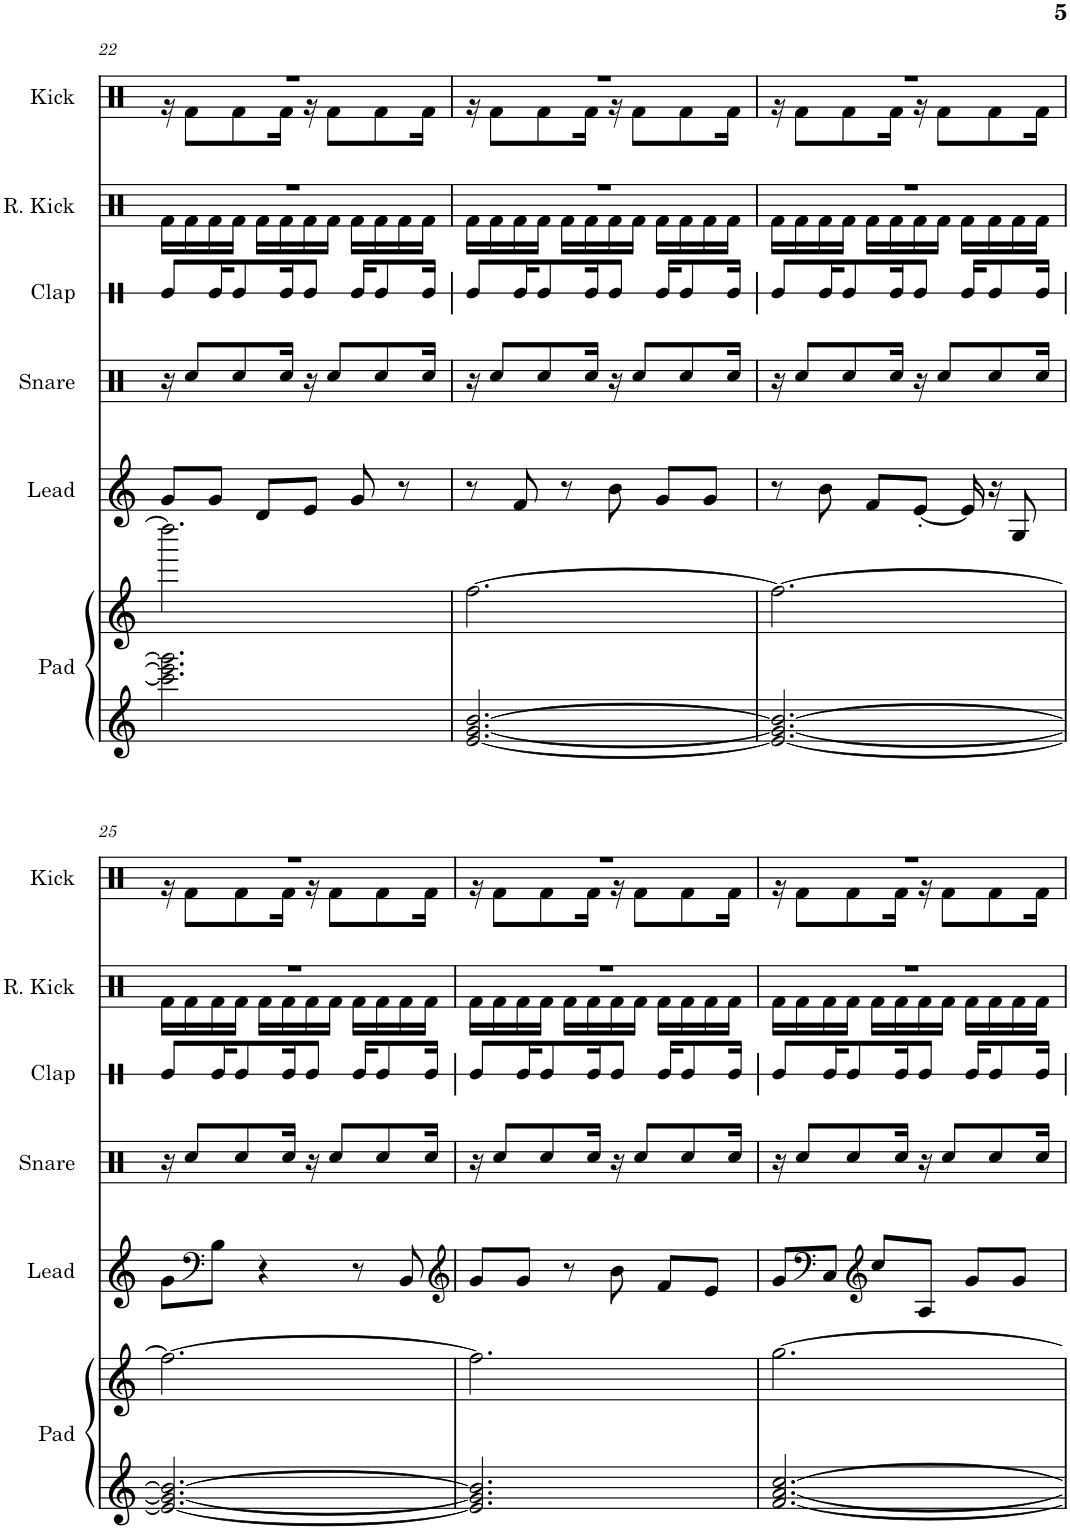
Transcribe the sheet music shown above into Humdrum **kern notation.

**kern	**kern	**kern	**kern	**kern	**kern	**kern
*part6	*part6	*part5	*part4	*part3	*part2	*part1
*staff7	*staff6	*staff5	*staff4	*staff3	*staff2	*staff1
*I"Pad	*	*I"Lead	*I"Snare	*I"Clap	*I"Reverb Kick	*I"Kick
*I'Pad	*	*I'Lead	*I'Snare	*I'Clap	*I'R. Kick	*I'Kick
!!LO:PB:g=z
*clefG2	*clefG2	*clefG2	*clefX	*clefX	*clefX	*clefX
*k[]	*k[]	*k[]	*k[]	*k[]	*k[]	*k[]
*M3/4	*M3/4	*M3/4	*M3/4	*M3/4	*M3/4	*M3/4
=22	=22	=22	=22	=22	=22	=22
*	*	*	*	*	*^	*^
2.ccc\] 2.eee\] 2.ggg\]	2.dddd\]	8g/L	16r	8Re/L	2.r	16Rf\LL	2.r	16r
.	.	.	8Rcc/L	.	.	16Rf\	.	8Rf\L
.	.	8g/J	.	16Re/K	.	16Rf\	.	.
.	.	.	8Rcc/	8Re/	.	16Rf\JJ	.	8Rf\
.	.	8d/L	.	.	.	16Rf\LL	.	.
.	.	.	16Rcc/Jk	16Re/K	.	16Rf\	.	16Rf\Jk
.	.	8e/J	16r	8Re/J	.	16Rf\	.	16r
.	.	.	8Rcc/L	.	.	16Rf\JJ	.	8Rf\L
.	.	8g/	.	16Re/KL	.	16Rf\LL	.	.
.	.	.	8Rcc/	8Re/	.	16Rf\	.	8Rf\
.	.	8r	.	.	.	16Rf\	.	.
.	.	.	16Rcc/Jk	16Re/Jk	.	16Rf\JJ	.	16Rf\Jk
=23	=23	=23	=23	=23	=23	=23	=23	=23
[2.e/ [2.g/ [2.b/	[2.ff\	8r	16r	8Re/L	2.r	16Rf\LL	2.r	16r
.	.	.	8Rcc/L	.	.	16Rf\	.	8Rf\L
.	.	8f/	.	16Re/K	.	16Rf\	.	.
.	.	.	8Rcc/	8Re/	.	16Rf\JJ	.	8Rf\
.	.	8r	.	.	.	16Rf\LL	.	.
.	.	.	16Rcc/Jk	16Re/K	.	16Rf\	.	16Rf\Jk
.	.	8b\	16r	8Re/J	.	16Rf\	.	16r
.	.	.	8Rcc/L	.	.	16Rf\JJ	.	8Rf\L
.	.	8g/L	.	16Re/KL	.	16Rf\LL	.	.
.	.	.	8Rcc/	8Re/	.	16Rf\	.	8Rf\
.	.	8g/J	.	.	.	16Rf\	.	.
.	.	.	16Rcc/Jk	16Re/Jk	.	16Rf\JJ	.	16Rf\Jk
=24	=24	=24	=24	=24	=24	=24	=24	=24
2.e/_ 2.g/_ 2.b/_	2.ff\_	8r	16r	8Re/L	2.r	16Rf\LL	2.r	16r
.	.	.	8Rcc/L	.	.	16Rf\	.	8Rf\L
.	.	8b\	.	16Re/K	.	16Rf\	.	.
.	.	.	8Rcc/	8Re/	.	16Rf\JJ	.	8Rf\
.	.	8f/L	.	.	.	16Rf\LL	.	.
.	.	.	16Rcc/Jk	16Re/K	.	16Rf\	.	16Rf\Jk
.	.	[8e'/J	16r	8Re/J	.	16Rf\	.	16r
.	.	.	8Rcc/L	.	.	16Rf\JJ	.	8Rf\L
.	.	16e/]	.	16Re/KL	.	16Rf\LL	.	.
.	.	16r	8Rcc/	8Re/	.	16Rf\	.	8Rf\
.	.	8G/	.	.	.	16Rf\	.	.
.	.	.	16Rcc/Jk	16Re/Jk	.	16Rf\JJ	.	16Rf\Jk
!!LO:LB:g=z	!!
=25	=25	=25	=25	=25	=25	=25	=25	=25
2.e/_ 2.g/_ 2.b/_	2.ff\_	8g\L	16r	8Re/L	2.r	16Rf\LL	2.r	16r
.	.	.	8Rcc/L	.	.	16Rf\	.	8Rf\L
*	*	*clefF4	*	*	*	*	*	*
.	.	8B\J	.	16Re/K	.	16Rf\	.	.
.	.	.	8Rcc/	8Re/	.	16Rf\JJ	.	8Rf\
.	.	4r	.	.	.	16Rf\LL	.	.
.	.	.	16Rcc/Jk	16Re/K	.	16Rf\	.	16Rf\Jk
.	.	.	16r	8Re/J	.	16Rf\	.	16r
.	.	.	8Rcc/L	.	.	16Rf\JJ	.	8Rf\L
.	.	8r	.	16Re/KL	.	16Rf\LL	.	.
.	.	.	8Rcc/	8Re/	.	16Rf\	.	8Rf\
.	.	8BB/	.	.	.	16Rf\	.	.
.	.	.	16Rcc/Jk	16Re/Jk	.	16Rf\JJ	.	16Rf\Jk
=26	=26	=26	=26	=26	=26	=26	=26	=26
*	*	*clefG2	*	*	*	*	*	*
2.e/] 2.g/] 2.b/]	2.ff\]	8g/L	16r	8Re/L	2.r	16Rf\LL	2.r	16r
.	.	.	8Rcc/L	.	.	16Rf\	.	8Rf\L
.	.	8g/J	.	16Re/K	.	16Rf\	.	.
.	.	.	8Rcc/	8Re/	.	16Rf\JJ	.	8Rf\
.	.	8r	.	.	.	16Rf\LL	.	.
.	.	.	16Rcc/Jk	16Re/K	.	16Rf\	.	16Rf\Jk
.	.	8b\	16r	8Re/J	.	16Rf\	.	16r
.	.	.	8Rcc/L	.	.	16Rf\JJ	.	8Rf\L
.	.	8f/L	.	16Re/KL	.	16Rf\LL	.	.
.	.	.	8Rcc/	8Re/	.	16Rf\	.	8Rf\
.	.	8e/J	.	.	.	16Rf\	.	.
.	.	.	16Rcc/Jk	16Re/Jk	.	16Rf\JJ	.	16Rf\Jk
=27	=27	=27	=27	=27	=27	=27	=27	=27
[2.f/ [2.a/ [2.cc/	[2.gg\	8g/L	16r	8Re/L	2.r	16Rf\LL	2.r	16r
.	.	.	8Rcc/L	.	.	16Rf\	.	8Rf\L
*	*	*clefF4	*	*	*	*	*	*
.	.	8C/J	.	16Re/K	.	16Rf\	.	.
.	.	.	8Rcc/	8Re/	.	16Rf\JJ	.	8Rf\
*	*	*clefG2	*	*	*	*	*	*
.	.	8cc/L	.	.	.	16Rf\LL	.	.
.	.	.	16Rcc/Jk	16Re/K	.	16Rf\	.	16Rf\Jk
.	.	8A/J	16r	8Re/J	.	16Rf\	.	16r
.	.	.	8Rcc/L	.	.	16Rf\JJ	.	8Rf\L
.	.	8g/L	.	16Re/KL	.	16Rf\LL	.	.
.	.	.	8Rcc/	8Re/	.	16Rf\	.	8Rf\
.	.	8g/J	.	.	.	16Rf\	.	.
.	.	.	16Rcc/Jk	16Re/Jk	.	16Rf\JJ	.	16Rf\Jk
*	*	*	*	*	*v	*v	*	*
*	*	*	*	*	*	*v	*v
=	=	=	=	=	=	=
*-	*-	*-	*-	*-	*-	*-
